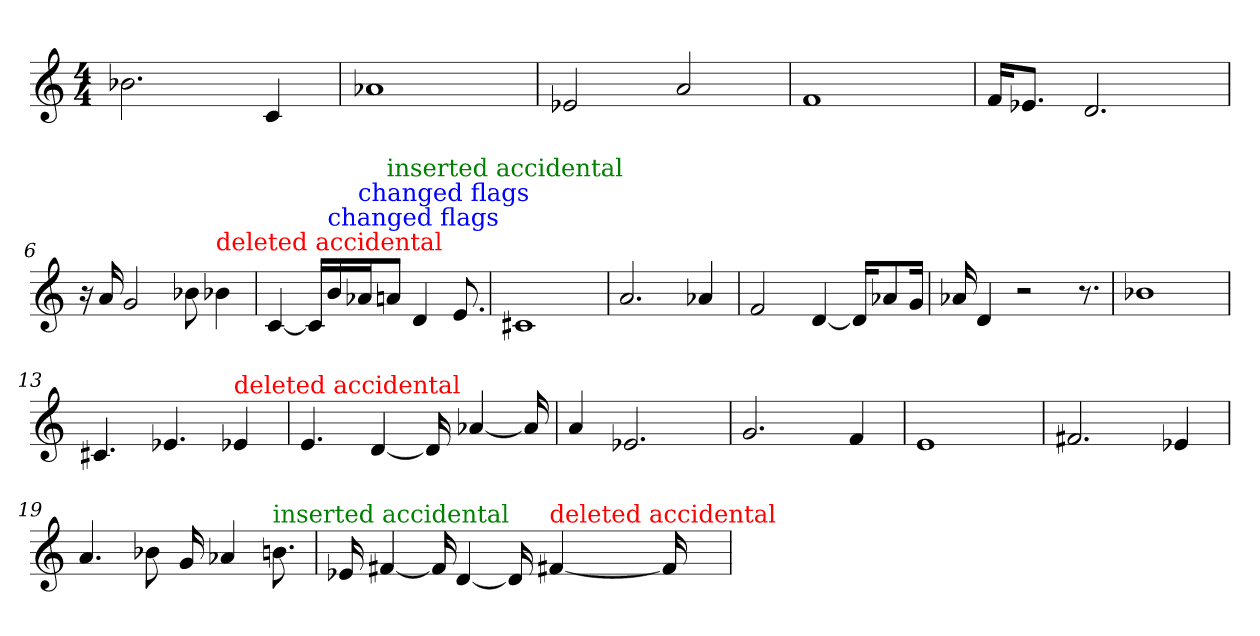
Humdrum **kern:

**kern
*part1
*staff1
*M4/4
=1
2.b-X
4c
=2
1a-X
=3
2e-X
2a
=4
1f
=5
16fKL
8.e-XJ
2.d
=6
16r
16a
2g
8b-X
!LO:TX:color=#FF0000:t=deleted accidental
4b-Xi
=7
[4c
16cLL]
!LO:TX:color=#0000FF:t=changed flags
16bjJ
!LO:TX:color=#0000FF:t=changed flags
16a-XjK
!LO:TX:color=#008000:t=inserted accidental
8aZJ
4d
8.e
=8
1c#X
=9
2.a
4a-X
=10
2f
[4d
16dKL]
8a-X
16gJk
=11
16a-X
4d
2r
8.r
=12
1b-X
=13
4.c#X
4.e-X
!LO:TX:color=#FF0000:t=deleted accidental
4e-Xi
=14
4.e
[4d
16d]
[4a-X
16a-]
=15
4a
2.e-X
=16
2.g
4f
=17
1e
=18
2.f#X
4e-X
=19
4.a
8b-X
16g
4a-X
!LO:TX:color=#008000:t=inserted accidental
8.bZ
=20
16e-X
[4f#X
16f#]
[4d
16d]
!LO:TX:color=#FF0000:t=deleted accidental
[4f#Xi
16f#]
=
*-
